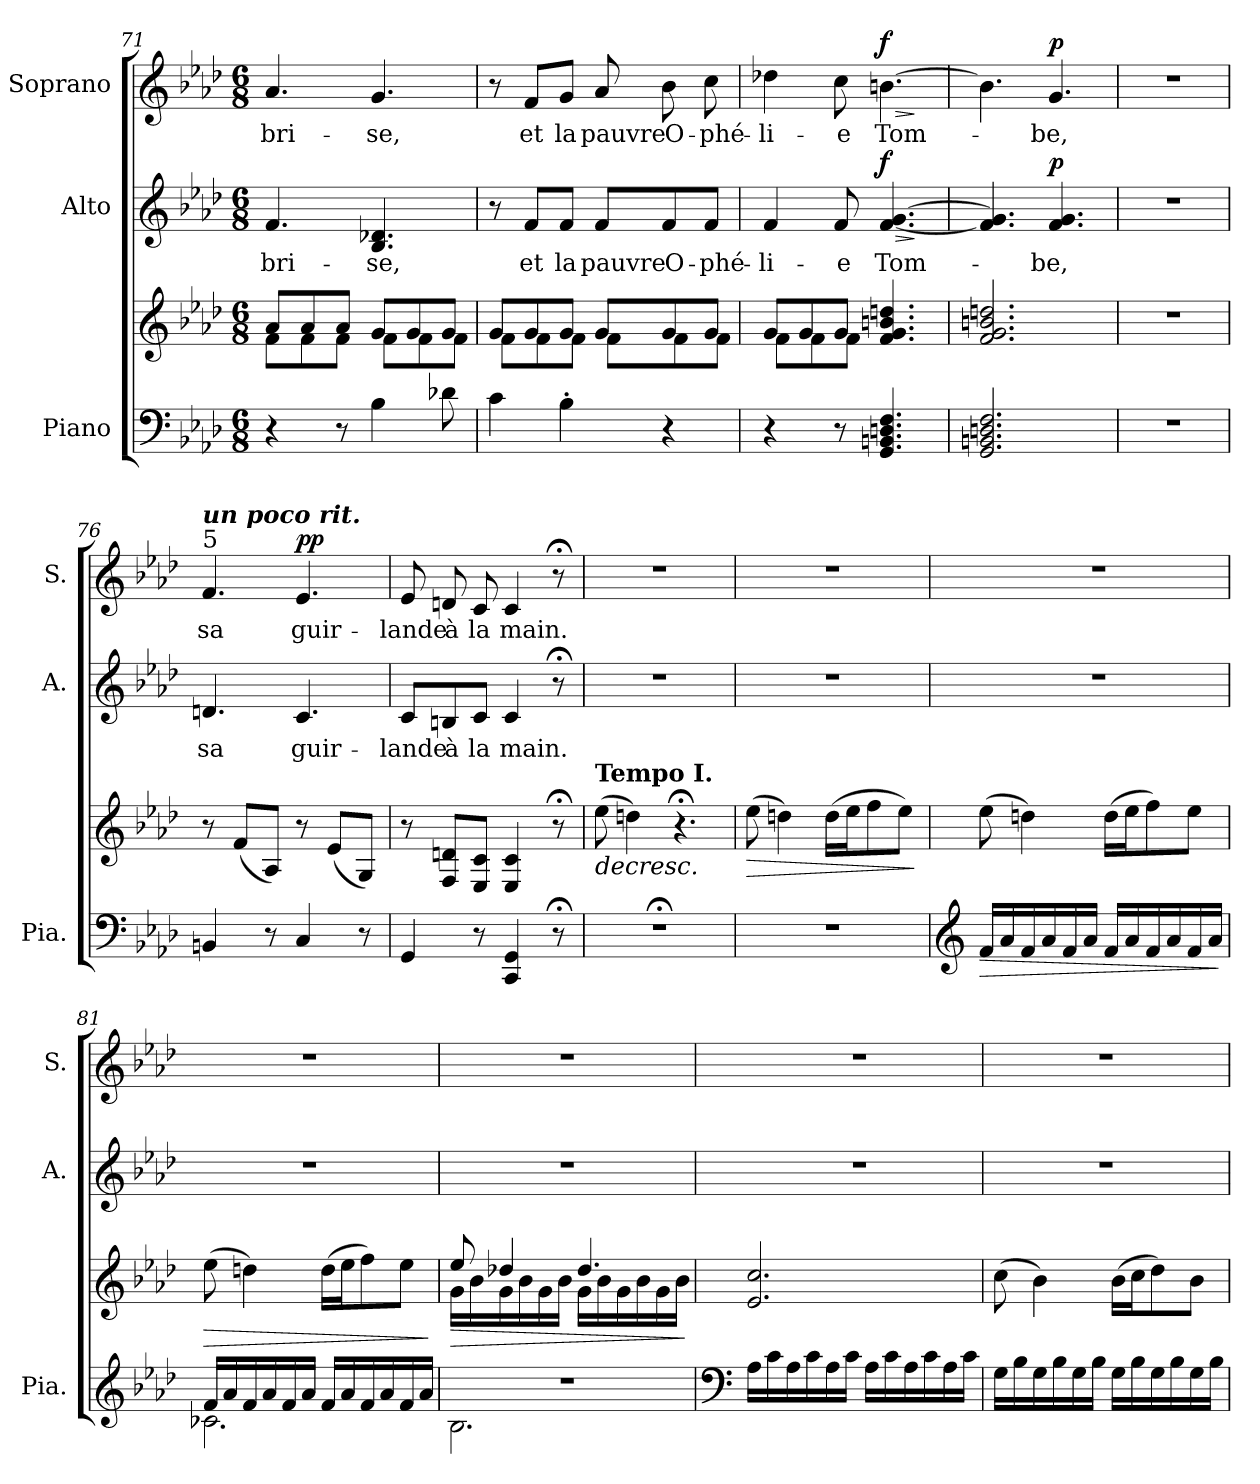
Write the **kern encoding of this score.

**kern	**kern	**dynam	**kern	**text	**dynam	**kern	**text	**dynam
*part3	*part3	*part3	*part2	*part2	*part2	*part1	*part1	*part1
*staff4	*staff3	*staff3/4	*staff2	*staff2	*staff2	*staff1	*staff1	*staff1
*I"Piano	*	*	*I"Alto	*	*	*I"Soprano	*	*
*I'Pia.	*	*	*I'A.	*	*	*I'S.	*	*
*clefF4	*clefG2	*	*clefG2	*	*	*clefG2	*	*
*k[b-e-a-d-]	*k[b-e-a-d-]	*	*k[b-e-a-d-]	*	*	*k[b-e-a-d-]	*	*
*M6/8	*M6/8	*	*M6/8	*	*	*M6/8	*	*
=71	=71	=71	=71	=71	=71	=71	=71	=71
*	*^	*	*	*	*	*	*	*
!	!	!	!	!	!LO:LY:b	!	!	!LO:LY:b	!
4r	8a-/L	8f\L	.	4.f/	bri-	.	4.a-/	bri-	.
.	8a-/	8f\	.	.	.	.	.	.	.
8r	8a-/J	8f\J	.	.	.	.	.	.	.
!	!	!	!	!	!LO:LY:b	!	!	!LO:LY:b	!
4B-\	8g/L	8f\L	.	4.B-/ 4.d-X/	-se,	.	4.g/	-se,	.
.	8g/	8f\	.	.	.	.	.	.	.
8d-X\	8g/J	8f\J	.	.	.	.	.	.	.
!!LO:LB:g=z
=72	=72	=72	=72	=72	=72	=72	=72	=72	=72
4c\	8g/L	8f\L	.	8r	.	.	8r	.	.
!	!	!	!	!	!LO:LY:b	!	!	!LO:LY:b	!
.	8g/	8f\	.	8f/L	et	.	8f/L	et	.
!	!	!	!	!	!LO:LY:b	!	!	!LO:LY:b	!
4B-'\	8g/J	8f\J	.	8f/J	la	.	8g/J	la	.
!	!	!	!	!	!LO:LY:b	!	!	!LO:LY:b	!
.	8g/L	8f\L	.	8f/L	pauvre	.	8a-/	pauvre	.
!	!	!	!	!	!LO:LY:b	!	!	!LO:LY:b	!
4r	8g/	8f\	.	8f/	O-	.	8b-\	O-	.
!	!	!	!	!	!LO:LY:b	!	!	!LO:LY:b	!
.	8g/J	8f\J	.	8f/J	-phé-	.	8cc\	-phé-	.
=73	=73	=73	=73	=73	=73	=73	=73	=73	=73
!	!	!	!	!	!LO:LY:b	!	!	!LO:LY:b	!
4r	8g/L	8f\L	.	4f/	-li-	.	4dd-X\	-li-	.
.	8g/	8f\	.	.	.	.	.	.	.
!	!	!	!	!	!LO:LY:b	!	!	!LO:LY:b	!
8r	8g/J	8f\J	.	8f/	-e	.	8cc\	-e	.
!	!	!	!	!	!LO:LY:b	!LO:HP:b	!	!LO:LY:b	!LO:HP:b
!	!	!	!	!	!	!LO:DY:n=1:a	!	!	!LO:DY:n=1:a
4.GG/ 4.BBn/ 4.Dn/ 4.F/	4.f/ 4.g/ 4.bn/ 4.ddn/	4.ryy	.	[4.f/ [4.g/	Tom-	> f	[4.bn\	Tom-	> f
*	*v	*v	*	*	*	*	*	*	*
.	.	.	.	.	]	.	.	]
=74	=74	=74	=74	=74	=74	=74	=74	=74
2.GG/ 2.BBn/ 2.Dn/ 2.F/	2.f/ 2.g/ 2.bn/ 2.ddn/	.	4.f/] 4.g/]	.	.	4.b\]	.	.
!	!	!	!	!LO:LY:b	!LO:DY:a	!	!LO:LY:b	!LO:DY:a
.	.	.	4.f/ 4.g/	-be,	p	4.g/	-be,	p
=75	=75	=75	=75	=75	=75	=75	=75	=75
2.r	2.r	.	2.r	.	.	2.r	.	.
=76	=76	=76	=76	=76	=76	=76	=76	=76
!	!	!	!	!	!	!LO:TX:t=5	!	!
!	!	!	!	!	!	!LO:TX:a:Bi:t=un poco rit.	!	!
!	!	!	!	!LO:LY:b	!	!	!LO:LY:b	!
4BBn/	8r	.	4.dn/	sa	.	4.f/	sa	.
.	(<8f/L	.	.	.	.	.	.	.
8r	8A-/J)	.	.	.	.	.	.	.
!	!	!	!	!LO:LY:b	!	!	!LO:LY:b	!LO:DY:a
4C/	8r	.	4.c/	guir-	.	4.e-/	guir-	pp
.	(<8e-/L	.	.	.	.	.	.	.
8r	8G/J)	.	.	.	.	.	.	.
=77	=77	=77	=77	=77	=77	=77	=77	=77
!	!	!	!	!LO:LY:b	!	!	!LO:LY:b	!
4GG/	8r	.	8c/L	-lande	.	8e-/	-lande	.
!	!	!	!	!LO:LY:b	!	!	!LO:LY:b	!
.	8F/ 8dn/L	.	8Bn/	à	.	8dn/	à	.
!	!	!	!	!LO:LY:b	!	!	!LO:LY:b	!
8r	8E-/ 8c/J	.	8c/J	la	.	8c/	la	.
!	!	!	!	!LO:LY:b	!	!	!LO:LY:b	!
4CC/ 4GG/	4E-/ 4c/	.	4c/	main.	.	4c/	main.	.
8r;<	8r;<	.	8r;<	.	.	8r;<	.	.
=78	=78	=78	=78	=78	=78	=78	=78	=78
!	!LO:TX:a:B:t=Tempo I.	!	!	!	!	!	!	!
!	!	!LO:HP:b	!	!	!	!	!	!
2.r;<	(>8ee-\	>	2.r	.	.	2.r	.	.
.	4ddn\)	.	.	.	.	.	.	.
.	4.r;<	.	.	.	.	.	.	.
!!LO:LB:g=z
=79	=79	=79	=79	=79	=79	=79	=79	=79
!	!	!LO:HP:b	!	!	!	!	!	!
2.r	(>8ee-\	>	2.r	.	.	2.r	.	.
.	4ddn\)	.	.	.	.	.	.	.
.	(>16dd\LL	.	.	.	.	.	.	.
.	16ee-\J	.	.	.	.	.	.	.
.	8ff\	.	.	.	.	.	.	.
.	8ee-\J)	.	.	.	.	.	.	.
.	.	]	.	.	.	.	.	.
=80	=80	=80	=80	=80	=80	=80	=80	=80
*clefG2	*	*	*	*	*	*	*	*
!	!	!LO:HP:b=2	!	!	!	!	!	!
16f/LL	(>8ee-\	>	2.r	.	.	2.r	.	.
16a-/	.	.	.	.	.	.	.	.
16f/	4ddn\)	.	.	.	.	.	.	.
16a-/	.	.	.	.	.	.	.	.
16f/	.	.	.	.	.	.	.	.
16a-/JJ	.	.	.	.	.	.	.	.
16f/LL	(>16dd\LL	.	.	.	.	.	.	.
16a-/	16ee-\J	.	.	.	.	.	.	.
16f/	8ff\)	.	.	.	.	.	.	.
16a-/	.	.	.	.	.	.	.	.
16f/	8ee-\J	.	.	.	.	.	.	.
16a-/JJ	.	.	.	.	.	.	.	.
.	.	]	.	.	.	.	.	.
=81	=81	=81	=81	=81	=81	=81	=81	=81
*^	*	*	*	*	*	*	*	*
!	!	!	!LO:HP:b	!	!	!	!	!	!
16f/LL	2.c-X\	(>8ee-\	>	2.r	.	.	2.r	.	.
16a-/	.	.	.	.	.	.	.	.	.
16f/	.	4ddn\)	.	.	.	.	.	.	.
16a-/	.	.	.	.	.	.	.	.	.
16f/	.	.	.	.	.	.	.	.	.
16a-/JJ	.	.	.	.	.	.	.	.	.
16f/LL	.	(>16dd\LL	.	.	.	.	.	.	.
16a-/	.	16ee-\J	.	.	.	.	.	.	.
16f/	.	8ff\)	.	.	.	.	.	.	.
16a-/	.	.	.	.	.	.	.	.	.
16f/	.	8ee-\J	.	.	.	.	.	.	.
16a-/JJ	.	.	.	.	.	.	.	.	.
*v	*v	*	*	*	*	*	*	*	*
.	.	]	.	.	.	.	.	.
=82	=82	=82	=82	=82	=82	=82	=82	=82
*^	*	*	*	*	*	*	*	*
!	!	!	!LO:HP:b	!	!	!	!	!	!
*	*	*^	*	*	*	*	*	*	*
2.r	2.B-\	8ee-/	16g\LL	>	2.r	.	.	2.r	.	.
.	.	.	16b-\	.	.	.	.	.	.	.
.	.	4dd-X/	16g\	.	.	.	.	.	.	.
.	.	.	16b-\	.	.	.	.	.	.	.
.	.	.	16g\	.	.	.	.	.	.	.
.	.	.	16b-\JJ	.	.	.	.	.	.	.
.	.	4.dd-/	16g\LL	.	.	.	.	.	.	.
.	.	.	16b-\	.	.	.	.	.	.	.
.	.	.	16g\	.	.	.	.	.	.	.
.	.	.	16b-\	.	.	.	.	.	.	.
.	.	.	16g\	.	.	.	.	.	.	.
.	.	.	16b-\JJ	.	.	.	.	.	.	.
*v	*v	*	*	*	*	*	*	*	*	*
*	*v	*v	*	*	*	*	*	*	*
.	.	] ]	.	.	.	.	.	.
=83	=83	=83	=83	=83	=83	=83	=83	=83
*clefF4	*	*	*	*	*	*	*	*
16A-\LL	2.e-/ 2.cc/	.	2.r	.	.	2.r	.	.
16c\	.	.	.	.	.	.	.	.
16A-\	.	.	.	.	.	.	.	.
16c\	.	.	.	.	.	.	.	.
16A-\	.	.	.	.	.	.	.	.
16c\JJ	.	.	.	.	.	.	.	.
16A-\LL	.	.	.	.	.	.	.	.
16c\	.	.	.	.	.	.	.	.
16A-\	.	.	.	.	.	.	.	.
16c\	.	.	.	.	.	.	.	.
16A-\	.	.	.	.	.	.	.	.
16c\JJ	.	.	.	.	.	.	.	.
!!LO:PB:g=z
=84	=84	=84	=84	=84	=84	=84	=84	=84
16G\LL	(>8cc\	.	2.r	.	.	2.r	.	.
16B-\	.	.	.	.	.	.	.	.
16G\	4b-\)	.	.	.	.	.	.	.
16B-\	.	.	.	.	.	.	.	.
16G\	.	.	.	.	.	.	.	.
16B-\JJ	.	.	.	.	.	.	.	.
16G\LL	(>16b-\LL	.	.	.	.	.	.	.
16B-\	16cc\J	.	.	.	.	.	.	.
16G\	8dd-\)	.	.	.	.	.	.	.
16B-\	.	.	.	.	.	.	.	.
16G\	8b-\J	.	.	.	.	.	.	.
16B-\JJ	.	.	.	.	.	.	.	.
=	=	=	=	=	=	=	=	=
*-	*-	*-	*-	*-	*-	*-	*-	*-
